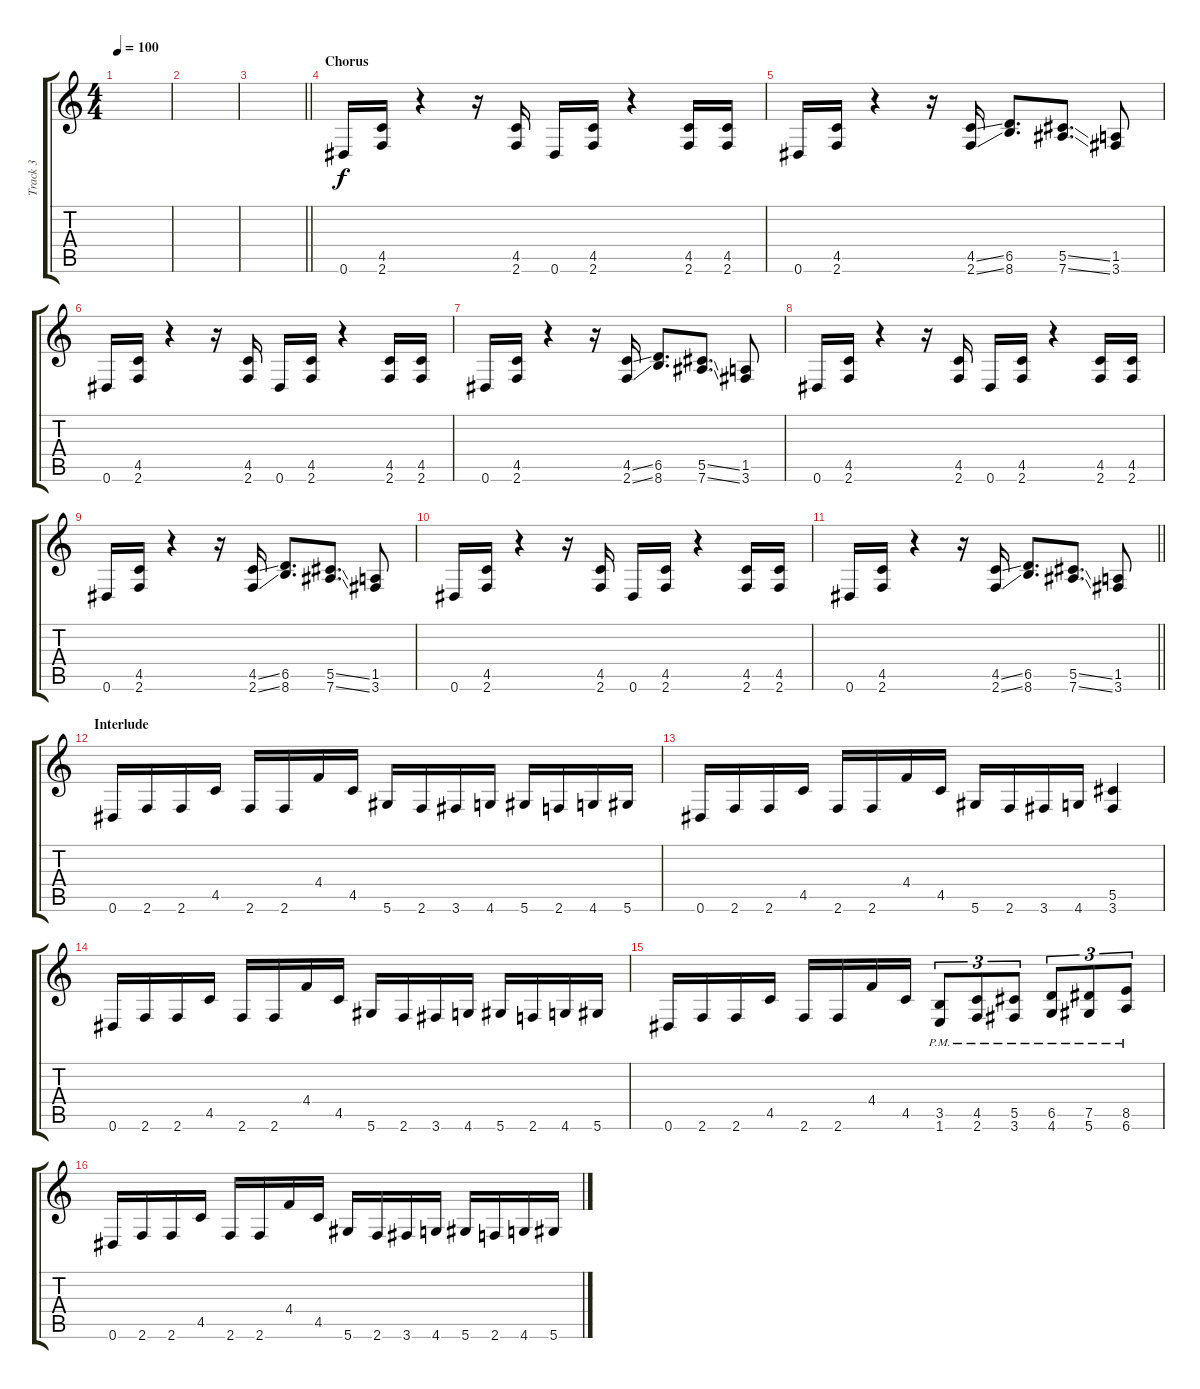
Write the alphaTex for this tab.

\track ("Track 3" "Track 3") {instrument distortionguitar}
\staff {score tabs}
\tuning (Eb4 Bb3 Gb3 Db3 Ab2 Eb2) {hide}
\ts (4 4)
\tempo 100
\clef g2
\ks c
|
|
\barLineRight lightlight
|
\section ("" "Chorus")
0.6.16 (4.5 2.6).16 r.4 r.16 (4.5 2.6).16 0.6.16 (4.5 2.6).16 r.4 (4.5 2.6).16 (4.5 2.6).16 |
0.6.16 (4.5 2.6).16 r.4 r.16 (4.5{ss} 2.6{ss}).16 (6.5 8.6).8{d} (5.5{ss} 7.6{ss}).8{d} (1.5 3.6).8 |
0.6.16 (4.5 2.6).16 r.4 r.16 (4.5 2.6).16 0.6.16 (4.5 2.6).16 r.4 (4.5 2.6).16 (4.5 2.6).16 |
0.6.16 (4.5 2.6).16 r.4 r.16 (4.5{ss} 2.6{ss}).16 (6.5 8.6).8{d} (5.5{ss} 7.6{ss}).8{d} (1.5 3.6).8 |
0.6.16 (4.5 2.6).16 r.4 r.16 (4.5 2.6).16 0.6.16 (4.5 2.6).16 r.4 (4.5 2.6).16 (4.5 2.6).16 |
0.6.16 (4.5 2.6).16 r.4 r.16 (4.5{ss} 2.6{ss}).16 (6.5 8.6).8{d} (5.5{ss} 7.6{ss}).8{d} (1.5 3.6).8 |
0.6.16 (4.5 2.6).16 r.4 r.16 (4.5 2.6).16 0.6.16 (4.5 2.6).16 r.4 (4.5 2.6).16 (4.5 2.6).16 |
\barLineRight lightlight
0.6.16 (4.5 2.6).16 r.4 r.16 (4.5{ss} 2.6{ss}).16 (6.5 8.6).8{d} (5.5{ss} 7.6{ss}).8{d} (1.5 3.6).8 |
\section ("" "Interlude")
0.6.16 2.6.16 2.6.16 4.5.16 2.6.16 2.6.16 4.4.16 4.5.16 5.6.16 2.6.16 3.6.16 4.6.16 5.6.16 2.6.16 4.6.16 5.6.16 |
0.6.16 2.6.16 2.6.16 4.5.16 2.6.16 2.6.16 4.4.16 4.5.16 5.6.16 2.6.16 3.6.16 4.6.16 (5.5 3.6).4 |
0.6.16 2.6.16 2.6.16 4.5.16 2.6.16 2.6.16 4.4.16 4.5.16 5.6.16 2.6.16 3.6.16 4.6.16 5.6.16 2.6.16 4.6.16 5.6.16 |
0.6.16 2.6.16 2.6.16 4.5.16 2.6.16 2.6.16 4.4.16 4.5.16 (3.5{pm} 1.6{pm}).8{tu (3 2)} (4.5{pm} 2.6{pm}).8{tu (3 2)} (5.5{pm} 3.6{pm}).8{tu (3 2)} (6.5{pm} 4.6{pm}).8{tu (3 2)} (7.5{pm} 5.6{pm}).8{tu (3 2)} (8.5{pm} 6.6{pm}).8{tu (3 2)} |
0.6.16 2.6.16 2.6.16 4.5.16 2.6.16 2.6.16 4.4.16 4.5.16 5.6.16 2.6.16 3.6.16 4.6.16 5.6.16 2.6.16 4.6.16 5.6.16
